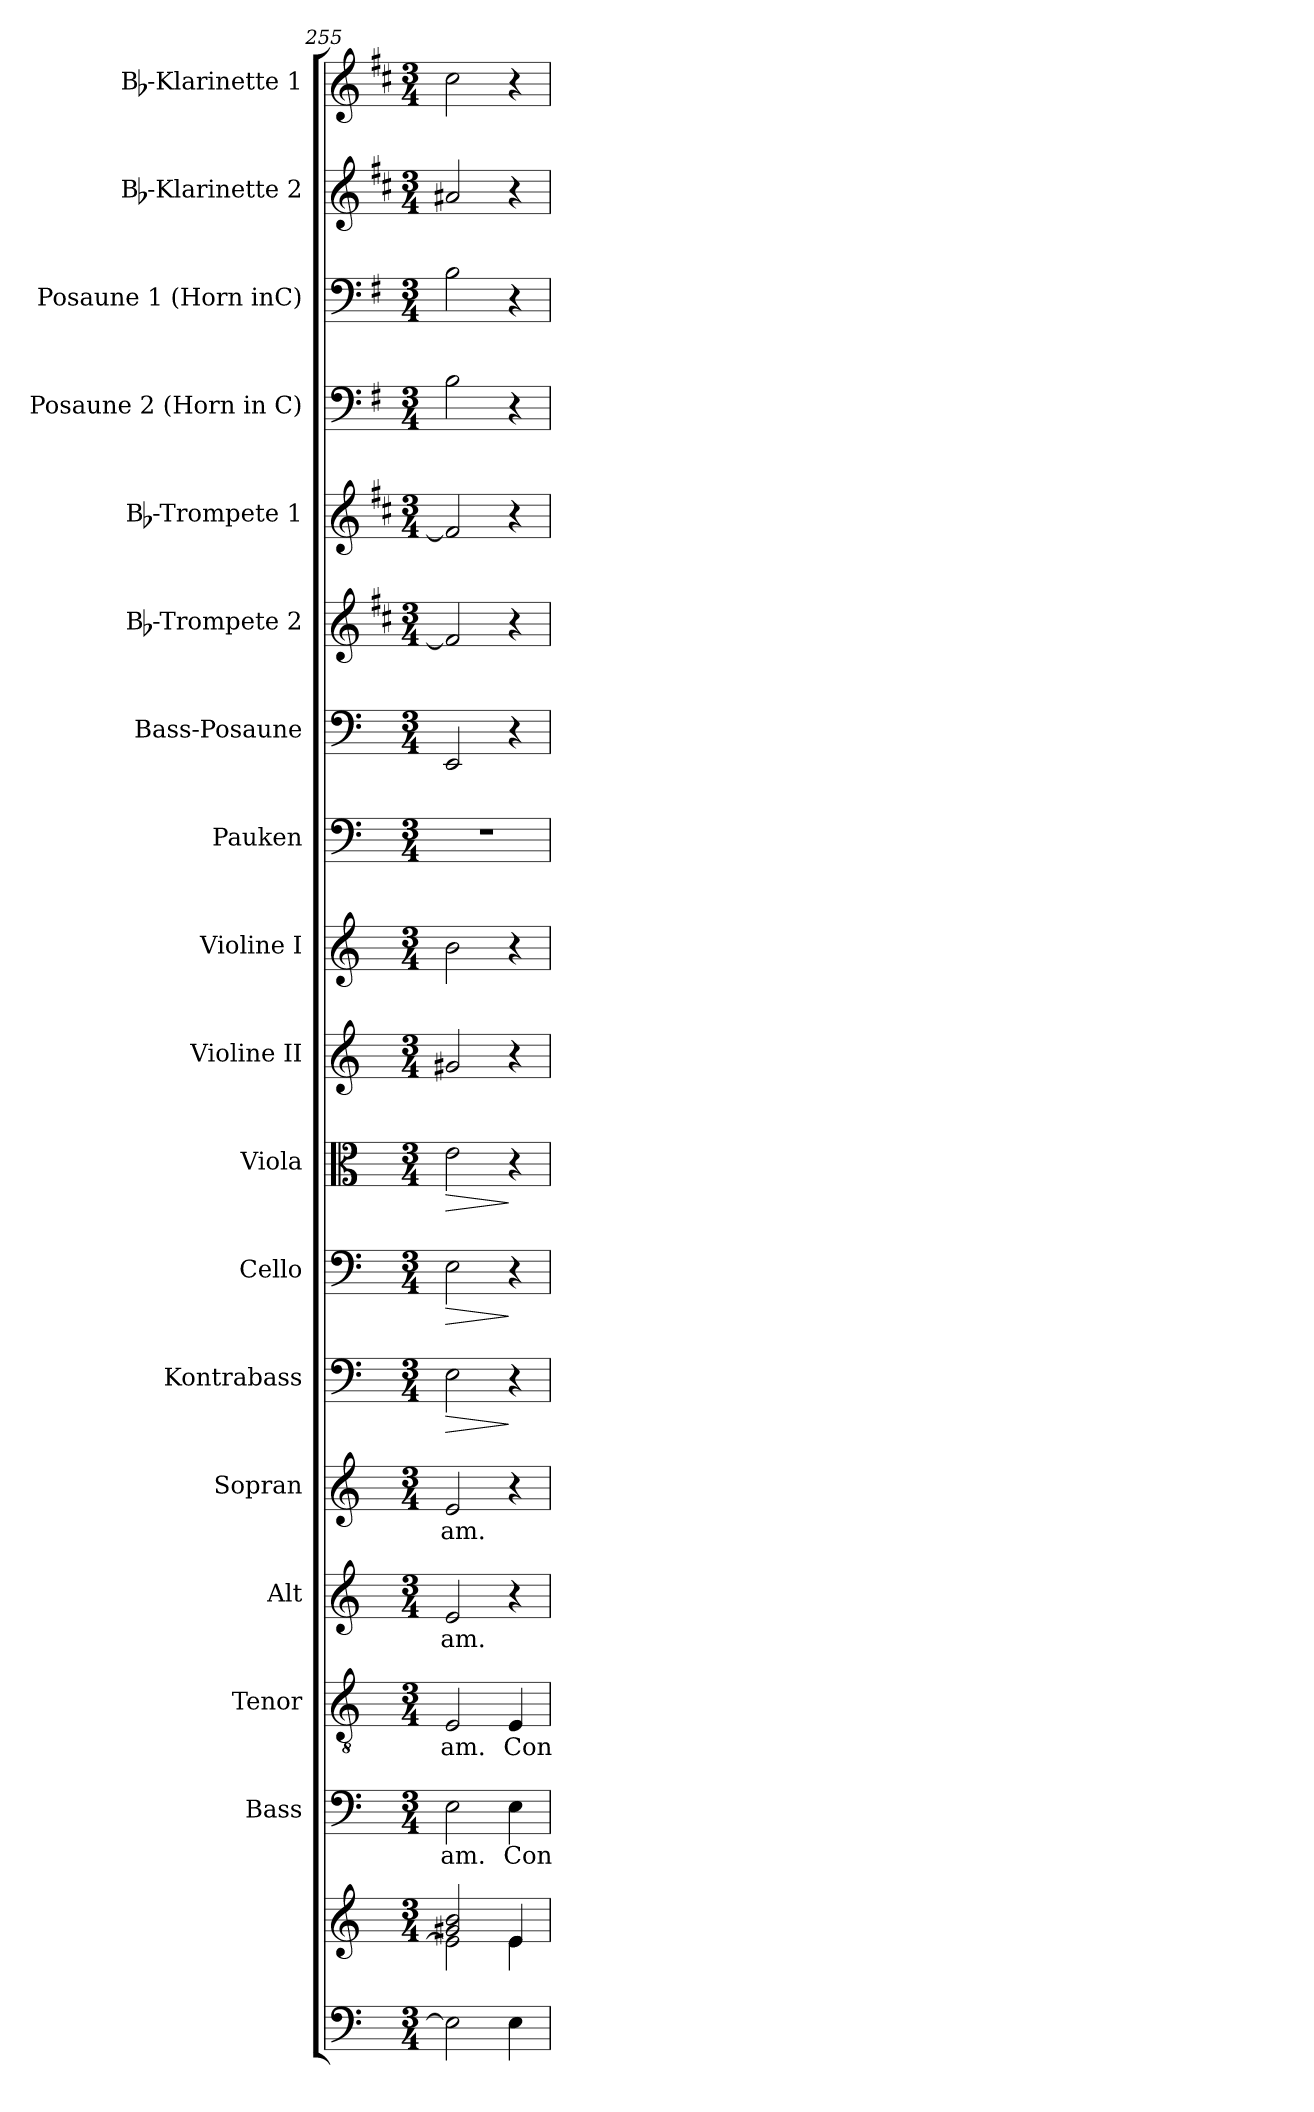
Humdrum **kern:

**kern	**kern	**kern	**text	**kern	**text	**kern	**text	**kern	**text	**kern	**dynam	**kern	**dynam	**kern	**dynam	**kern	**kern	**kern	**kern	**kern	**kern	**kern	**kern	**kern	**kern
*part18	*part18	*part17	*part17	*part16	*part16	*part15	*part15	*part14	*part14	*part13	*part13	*part12	*part12	*part11	*part11	*part10	*part9	*part8	*part7	*part6	*part5	*part4	*part3	*part2	*part1
*staff19	*staff18	*staff17	*staff17	*staff16	*staff16	*staff15	*staff15	*staff14	*staff14	*staff13	*staff13	*staff12	*staff12	*staff11	*staff11	*staff10	*staff9	*staff8	*staff7	*staff6	*staff5	*staff4	*staff3	*staff2	*staff1
*	*	*I"Bass	*	*I"Tenor	*	*I"Alt	*	*I"Sopran	*	*I"Kontrabass	*	*I"Cello	*	*I"Viola	*	*I"Violine II	*I"Violine I	*I"Pauken	*I"Bass-Posaune	*I"Bb-Trompete 2	*I"Bb-Trompete 1	*I"Posaune 2 (Horn in C)	*I"Posaune 1 (Horn inC)	*I"Bb-Klarinette 2	*I"Bb-Klarinette 1
*	*	*I'B.	*	*I'T.	*	*I'A.	*	*I'S.	*	*I'Kb.	*	*	*	*I'Vla.	*	*I'Vl. II	*I'Vl. I	*I'Pk.	*I'B-Pos.	*I'Bb Trp. 2	*I'Bb Trp. 1	*I'Pos. 2	*I'Pos. 1	*I'Bb Kl. 2	*I'Bb Kl. 1
*clefF4	*clefG2	*clefF4	*	*clefGv2	*	*clefG2	*	*clefG2	*	*clefF4	*	*clefF4	*	*clefC3	*	*clefG2	*clefG2	*clefF4	*clefF4	*clefG2	*clefG2	*clefF4	*clefF4	*clefG2	*clefG2
*	*	*	*	*	*	*	*	*	*	*ITrd7c12	*	*	*	*	*	*	*	*	*	*ITrd1c2	*ITrd1c2	*ITrd4c7	*ITrd4c7	*ITrd1c2	*ITrd1c2
*k[]	*k[]	*k[]	*	*k[]	*	*k[]	*	*k[]	*	*k[]	*	*k[]	*	*k[]	*	*k[]	*k[]	*k[]	*k[]	*k[]	*k[]	*k[]	*k[]	*k[]	*k[]
*C:	*C:	*C:	*	*C:	*	*C:	*	*C:	*	*C:	*	*C:	*	*C:	*	*C:	*C:	*C:	*C:	*C:	*C:	*C:	*C:	*C:	*C:
*M3/4	*M3/4	*M3/4	*	*M3/4	*	*M3/4	*	*M3/4	*	*M3/4	*	*M3/4	*	*M3/4	*	*M3/4	*M3/4	*M3/4	*M3/4	*M3/4	*M3/4	*M3/4	*M3/4	*M3/4	*M3/4
=255	=255	=255	=255	=255	=255	=255	=255	=255	=255	=255	=255	=255	=255	=255	=255	=255	=255	=255	=255	=255	=255	=255	=255	=255	=255
*	*^	*	*	*	*	*	*	*	*	*	*	*	*	*	*	*	*	*	*	*	*	*	*	*	*
!	!	!	!	!LO:LY:b	!	!LO:LY:b	!	!LO:LY:b	!	!LO:LY:b	!	!LO:HP:b	!	!LO:HP:b	!	!LO:HP:b	!	!	!	!	!	!	!	!	!	!
2E\]	2g#X/ 2b/	2e\]	2E\	-am.	2E/	-am.	2e/	-am.	2e/	-am.	2EE\	>	2E\	>	2e\	>	2g#X/	2b\	2.r	2EE/	2e/]	2e/]	2E\	2E\	2g#X/	2b\
!	!	!	!	!LO:LY:b	!	!LO:LY:b	!	!	!	!	!	!	!	!	!	!	!	!	!	!	!	!	!	!	!	!
4E\	4e/	4e\	4E\	Con-	4E/	Con-	4r	.	4r	.	4r	]	4r	]	4r	]	4r	4r	.	4r	4r	4r	4r	4r	4r	4r
*	*v	*v	*	*	*	*	*	*	*	*	*	*	*	*	*	*	*	*	*	*	*	*	*	*	*	*
=	=	=	=	=	=	=	=	=	=	=	=	=	=	=	=	=	=	=	=	=	=	=	=	=	=
*-	*-	*-	*-	*-	*-	*-	*-	*-	*-	*-	*-	*-	*-	*-	*-	*-	*-	*-	*-	*-	*-	*-	*-	*-	*-
